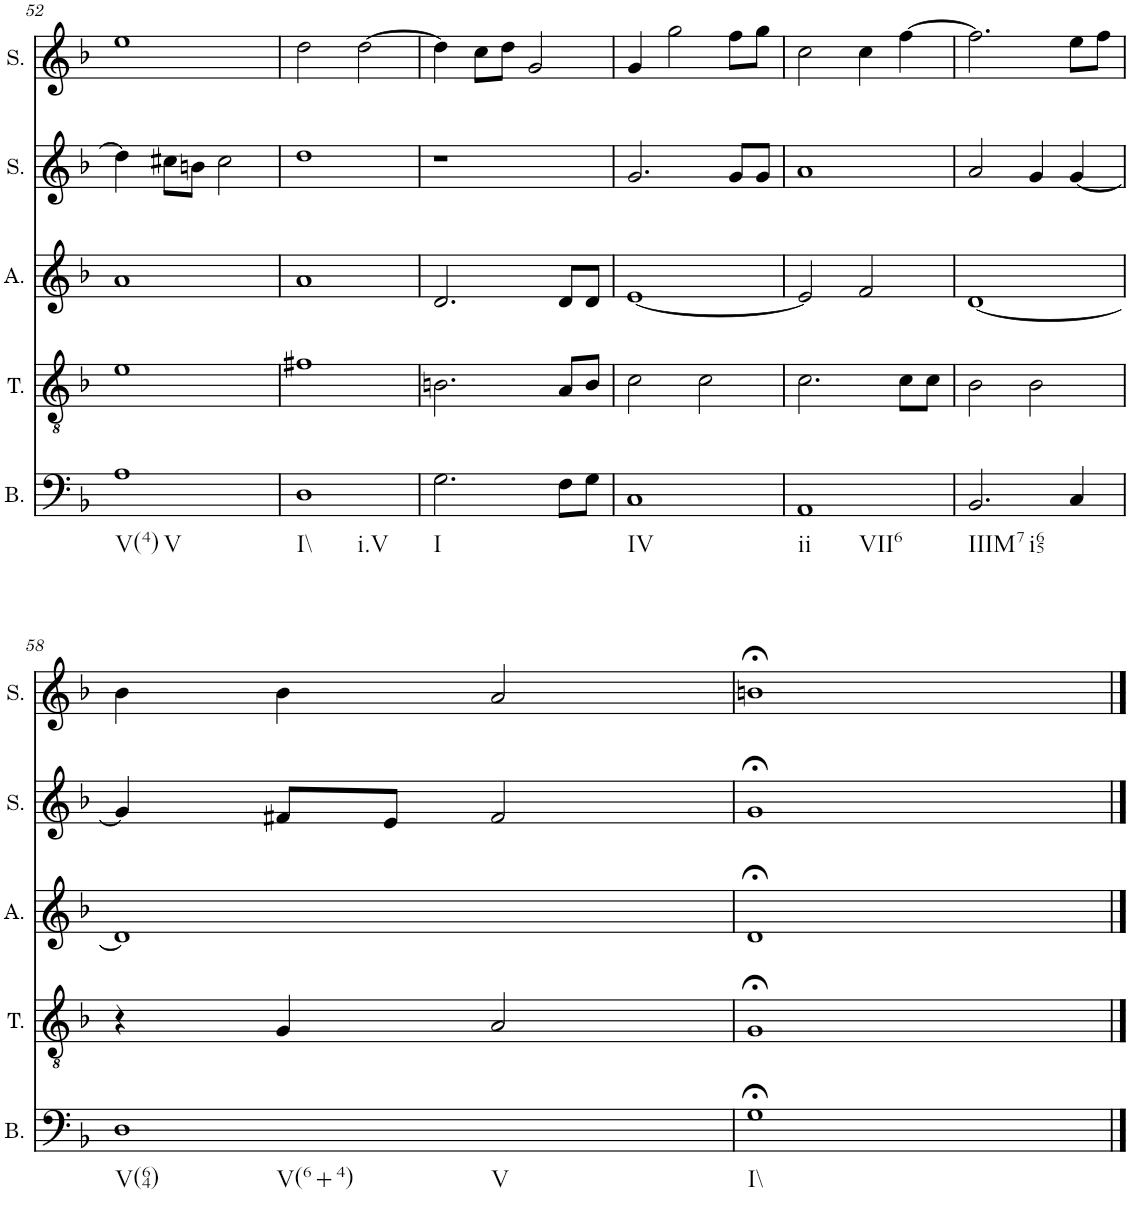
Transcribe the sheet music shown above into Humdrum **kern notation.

**kern	**kern	**kern	**kern	**kern
*part5	*part4	*part3	*part2	*part1
*staff5	*staff4	*staff3	*staff2	*staff1
*I"Bass	*I"Tenor	*I"Alto	*I"Soprano	*I"Soprano
*I'B.	*I'T.	*I'A.	*I'S.	*I'S.
!!LO:PB:g=z
*clefF4	*clefGv2	*clefG2	*clefG2	*clefG2
*k[b-]	*k[b-]	*k[b-]	*k[b-]	*k[b-]
*M4/4	*M4/4	*M4/4	*M4/4	*M4/4
=52	=52	=52	=52	=52
!LO:TX:b:t=V(4)	!	!	!	!
!LO:TX:b:t=V	!	!	!	!
1A	1e	1a	4dd\]	1ee
.	.	.	8cc#X\L	.
.	.	.	8bn\J	.
.	.	.	2cc#\	.
=53	=53	=53	=53	=53
!LO:TX:b:t=I\\	!	!	!	!
!LO:TX:b:t=i.V	!	!	!	!
1D	1f#X	1a	1dd	2dd\
.	.	.	.	[2dd\
=54	=54	=54	=54	=54
!LO:TX:b:t=I	!	!	!	!
2.G\	2.Bn\	2.d/	1r	4dd\]
.	.	.	.	8cc\L
.	.	.	.	8dd\J
.	.	.	.	2g/
8F\L	8A/L	8d/L	.	.
8G\J	8B/J	8d/J	.	.
=55	=55	=55	=55	=55
!LO:TX:b:t=IV	!	!	!	!
1C	2c\	[1e	2.g/	4g/
.	.	.	.	2gg\
.	2c\	.	.	.
.	.	.	8g/L	8ff\L
.	.	.	8g/J	8gg\J
=56	=56	=56	=56	=56
!LO:TX:b:t=ii	!	!	!	!
!LO:TX:b:t=VII6	!	!	!	!
1AA	2.c\	2e/]	1a	2cc\
.	.	2f/	.	4cc\
.	8c\L	.	.	[4ff\
.	8c\J	.	.	.
=57	=57	=57	=57	=57
!LO:TX:b:t=IIIM7	!	!	!	!
!LO:TX:b:t=i65	!	!	!	!
2.BB-/	2B-\	[1d	2a/	2.ff\]
.	2B-\	.	4g/	.
4C/	.	.	[4g/	8ee\L
.	.	.	.	8ff\J
!!LO:LB:g=z
=58	=58	=58	=58	=58
!LO:TX:b:t=V(64)	!	!	!	!
!LO:TX:b:t=V(6+4)	!	!	!	!
!LO:TX:b:t=V	!	!	!	!
1D	4r	1d]	4g/]	4b-\
.	4G/	.	8f#X/L	4b-\
.	.	.	8e/J	.
.	2A/	.	2f#/	2a/
=59	=59	=59	=59	=59
!LO:TX:b:t=I\\	!	!	!	!
1G;<	1G;<	1d;<	1g;<	1bn;<
==	==	==	==	==
*-	*-	*-	*-	*-
